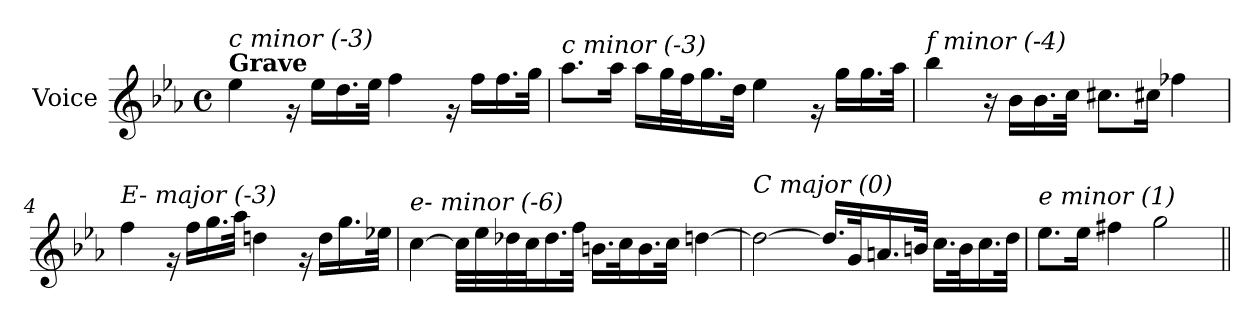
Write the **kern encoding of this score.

**kern
*part1
*staff1
*I"Voice
*I'V
*clefG2
*k[b-e-a-]
*M4/4
*met(c)
*MM40
=1
!LO:TX:a:B:t=Grave
!LO:TX:i:t=c minor (-3)
4ee-\
16rg
16ee-\LL
16.dd\
32ee-\JJk
4ff\
16rg
16ff\LL
16.ff\
32gg\JJk
=2
!LO:TX:i:t=c minor (-3)
8.aa-\L
16aa-\Jk
16aa-\LL
32gg\L
32ff\J
16.gg\
32dd\JJk
4ee-\
16rg
16gg\LL
16.gg\
32aa-\JJk
!!LO:LB:g=z
=3
!LO:TX:i:t=f minor (-4)
4bb-\
16r
16b-\LL
16.b-\
32cc\JJk
8.cc#Xi\L
16cc#Xi\Jk
4ff-Xi\
=4
!LO:TX:i:t=E- major (-3)
4ff\
16rg
16ff\LL
16.gg\
32aa-\JJk
4ddn\
16rg
16dd\LL
16.gg\
32ee-X\JJk
!!LO:LB:g=z
=5
!LO:TX:i:t=e- minor (-6)
[4cc\
32cc\LLL]
32ee-\
32dd-X\
32cc\J
16.dd-\
32ff\JJk
16.bn\LL
32cc\K
16.b\
32cc\JJk
[4ddn\
=6
!LO:TX:i:t=C major (0)
2dd\_
16.dd/LL]
32g/K
16.an/
32bn/JJk
16.cc\LL
32b\K
16.cc\
32dd\JJk
=7
!LO:TX:i:t=e minor (1)
8.ee-\L
16ee-\Jk
4ff#X\
2gg\
=||
*-
